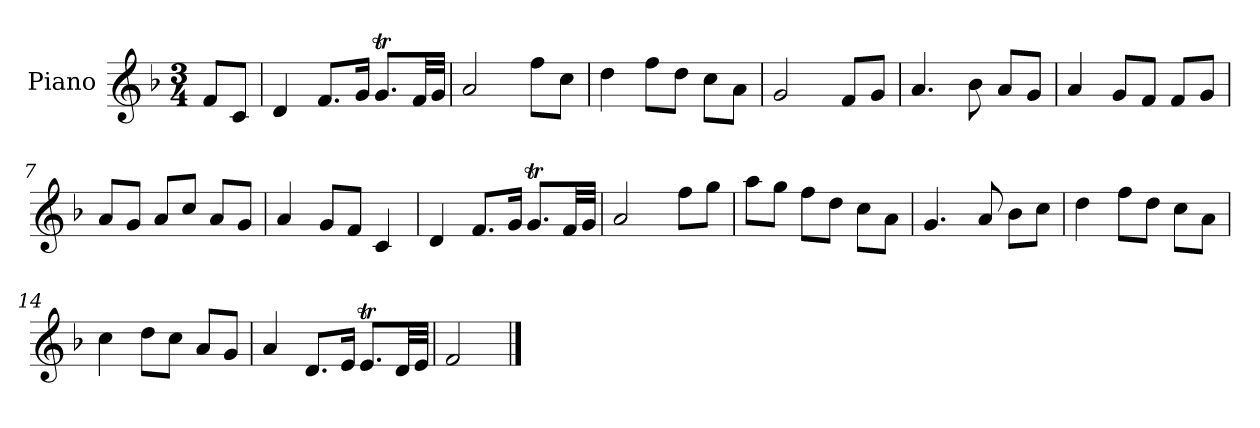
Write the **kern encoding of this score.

**kern
*part1
*staff1
*I"Piano
*I'Pno.
*clefG2
*k[b-]
*M3/4
=
8f/L
8c/J
=1
4d/
8.f/L
16g/Jk
8.gT/L
32f/LL
32g/JJJ
=2
2a/
8ff\L
8cc\J
=3
4dd\
8ff\L
8dd\J
8cc\L
8a\J
=4
2g/
8f/L
8g/J
=5
4.a/
8b-\
8a/L
8g/J
=6
4a/
8g/L
8f/J
8f/L
8g/J
=7
8a/L
8g/J
8a/L
8cc/J
8a/L
8g/J
!!LO:LB:g=z
=8
4a/
8g/L
8f/J
4c/
=9
4d/
8.f/L
16g/Jk
8.gT/L
32f/LL
32g/JJJ
=10
2a/
8ff\L
8gg\J
=11
8aa\L
8gg\J
8ff\L
8dd\J
8cc\L
8a\J
=12
4.g/
8a/
8b-\L
8cc\J
=13
4dd\
8ff\L
8dd\J
8cc\L
8a\J
=14
4cc\
8dd\L
8cc\J
8a/L
8g/J
!!LO:LB:g=z
=15
4a/
8.d/L
16e/Jk
8.et/L
32d/LL
32e/JJJ
=16
2f/
==
*-
